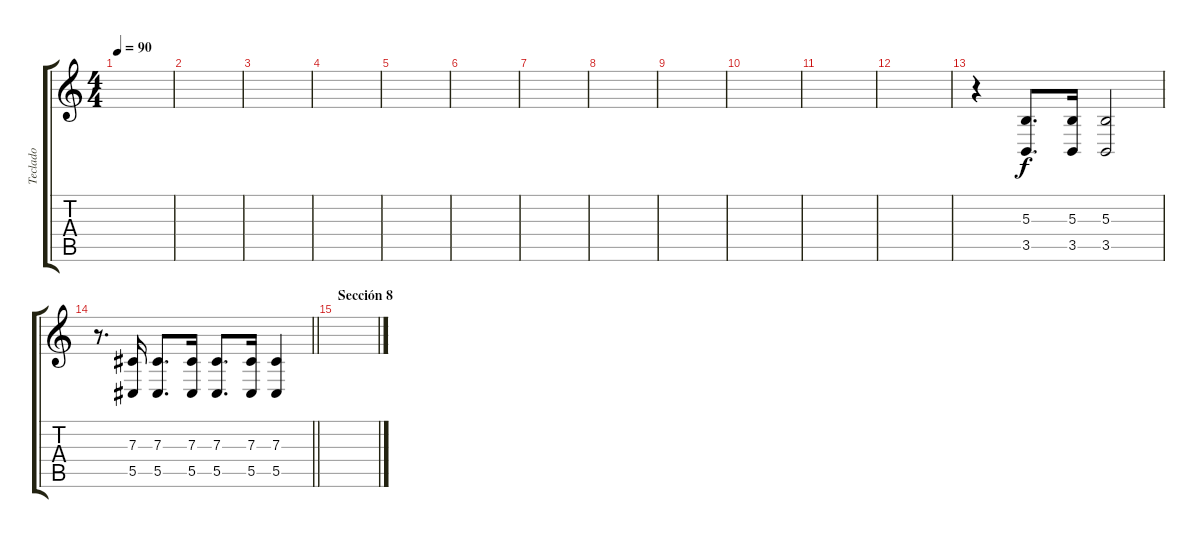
\track ("Teclado" "Teclado") {instrument synthbrass1}
\staff {score tabs}
\tuning (Eb4 Bb3 Gb3 Db3 Ab2 Eb2) {hide}
\ts (4 4)
\tempo 90
\clef g2
\ks c
|
|
|
|
|
|
|
|
|
|
|
|
r.4 (5.3 3.5).8{d} (5.3 3.5).16 (5.3 3.5).2 |
\barLineRight lightlight
r.8{d} (7.3 5.5).16 (7.3 5.5).8{d} (7.3 5.5).16 (7.3 5.5).8{d} (7.3 5.5).16 (7.3 5.5).4 |
\section ("" "Sección 8")
